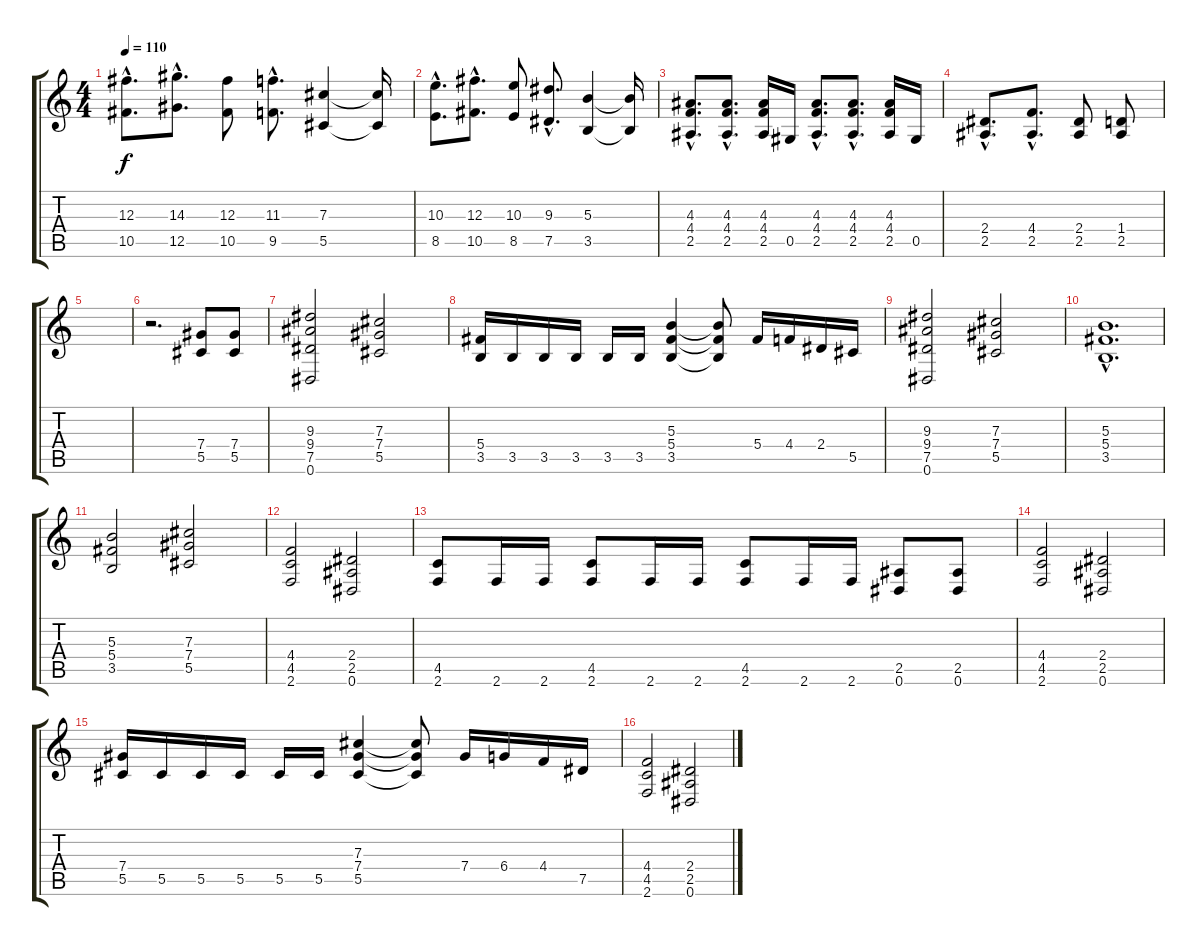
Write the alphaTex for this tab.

\track "" {instrument distortionguitar}
\staff {score tabs}
\tuning (Eb4 Bb3 Gb3 Db3 Ab2 Eb2) {hide}
\ts (4 4)
\tempo 110
\clef g2
\ks c
(12.3{hac} 10.5{hac}).8{d dy f} (14.3{hac} 12.5{hac}).8{d} (12.3 10.5).8 (11.3{hac} 9.5{hac}).8{d} (7.3 5.5).4 (7.3{t} 5.5{t}).16 |
(10.3{hac} 8.5{hac}).8{d} (12.3{hac} 10.5{hac}).8{d} (10.3 8.5).8 (9.3{hac} 7.5{hac}).8{d} (5.3 3.5).4 (5.3{t} 3.5{t}).16 |
(4.3{hac} 4.4{hac} 2.5{hac}).8{d} (4.3{hac} 4.4{hac} 2.5{hac}).8{d} (4.3 4.4 2.5).16 0.5.16 (4.3{hac} 4.4{hac} 2.5{hac}).8{d} (4.3{hac} 4.4{hac} 2.5{hac}).8{d} (4.3 4.4 2.5).16 0.5.16 |
(2.4{hac} 2.5{hac}).8{d} (4.4{hac} 2.5{hac}).8{d} (2.4 2.5).8 (1.4 2.5).8 |
|
r.2{d} (7.4 5.5).8 (7.4 5.5).8 |
(9.3 9.4 7.5 0.6).2 (7.3 7.4 5.5).2 |
(5.4 3.5).16 3.5.16 3.5.16 3.5.16 3.5.16 3.5.16 (5.3 5.4 3.5).4 (5.3{t} 5.4{t} 3.5{t}).8 5.4.16 4.4.16 2.4.16 5.5.16 |
(9.3 9.4 7.5 0.6).2 (7.3 7.4 5.5).2 |
(5.3{hac} 5.4{hac} 3.5{hac}).1{d} |
(5.3 5.4 3.5).2 (7.3 7.4 5.5).2 |
(4.4 4.5 2.6).2 (2.4 2.5 0.6).2 |
(4.5 2.6).8 2.6.16 2.6.16 (4.5 2.6).8 2.6.16 2.6.16 (4.5 2.6).8 2.6.16 2.6.16 (2.5 0.6).8 (2.5 0.6).8 |
(4.4 4.5 2.6).2 (2.4 2.5 0.6).2 |
(7.4 5.5).16 5.5.16 5.5.16 5.5.16 5.5.16 5.5.16 (7.3 7.4 5.5).4 (7.3{t} 7.4{t} 5.5{t}).8 7.4.16 6.4.16 4.4.16 7.5.16 |
(4.4 4.5 2.6).2 (2.4 2.5 0.6).2
